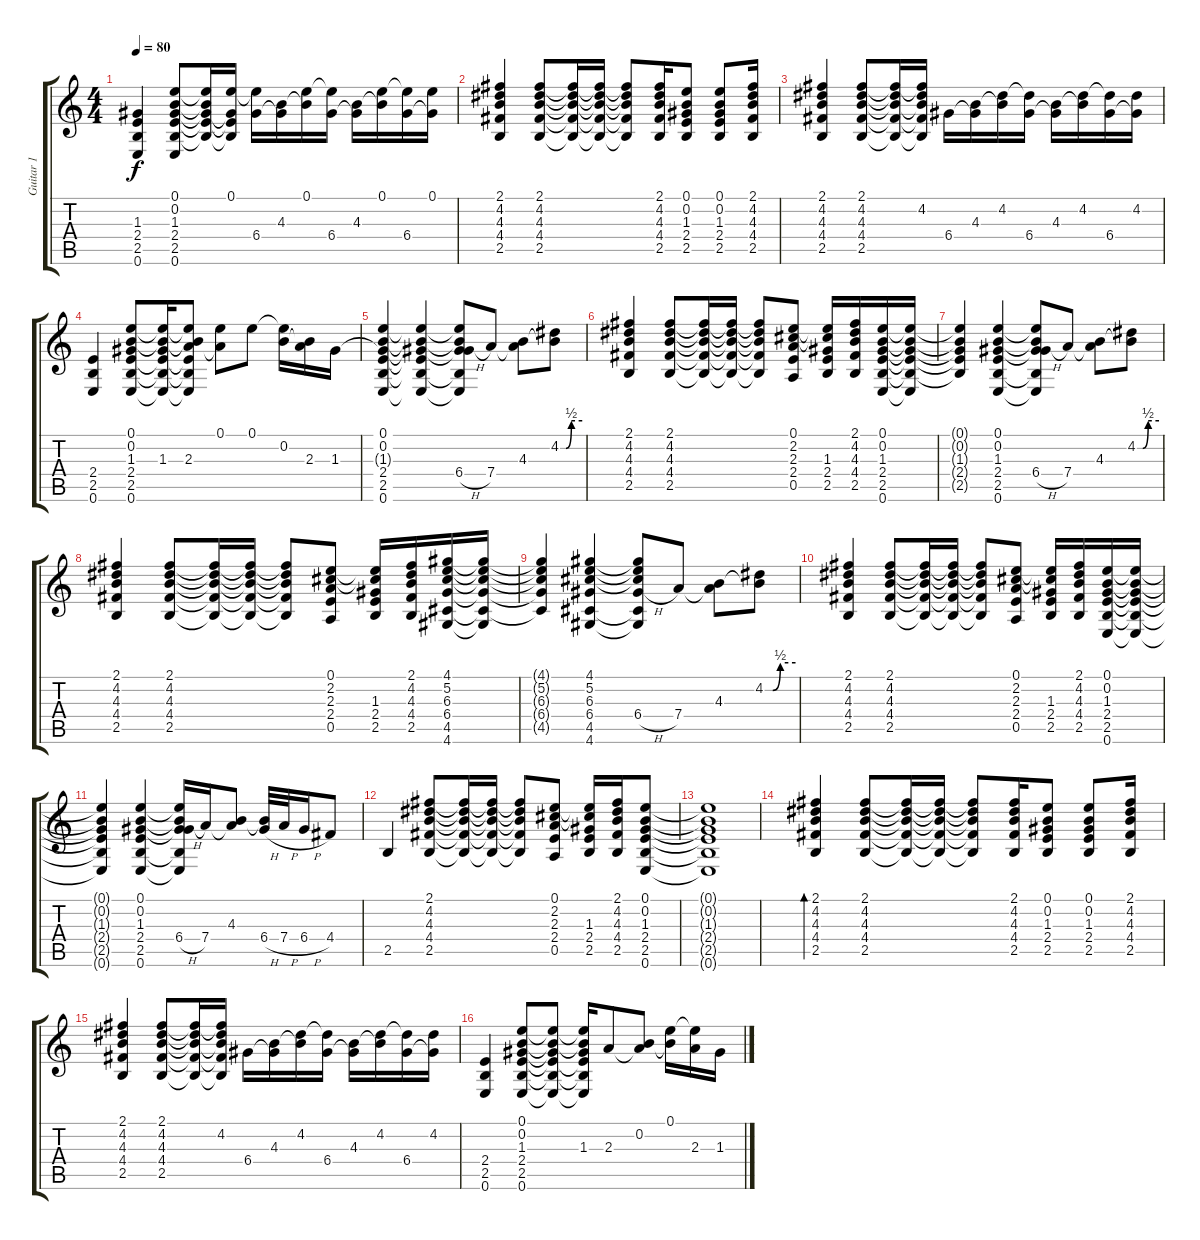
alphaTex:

\track ("Guitar 1" "Guitar 1") {instrument acousticguitarsteel}
\staff {score tabs}
\tuning (E4 B3 G3 D3 A2 E2) {hide}
\ts (4 4)
\tempo 80
\clef g2
\ks c
(1.3 2.4 2.5 0.6).4{dy f} (0.1 0.2 1.3 2.4 2.5 0.6).8 (0.1{t} 0.2{t} 1.3{t} 2.4{t} 2.5{t}).16 (0.1 1.3{t} 2.4{t} 2.5{t}).16 (0.1{t} 6.4).16 (4.3 6.4{t}).16 (0.1 4.3{t}).16 (0.1{t} 6.4).16 (4.3 6.4{t}).16 (0.1 4.3{t}).16 (0.1{t} 6.4).16 (0.1 6.4{t}).16 |
(2.1 4.2 4.3 4.4 2.5).4{volume 9} (2.1 4.2 4.3 4.4 2.5).8 (2.1{t} 4.2{t} 4.3{t} 4.4{t} 2.5{t}).16 (2.1{t} 4.2{t} 4.3{t} 4.4{t} 2.5{t}).16 (2.1{t} 4.2{t} 4.3{t} 4.4{t} 2.5{t}).8 (2.1 4.2 4.3 4.4 2.5).16 (0.1 0.2 1.3 2.4 2.5).8 (0.1 0.2 1.3 2.4 2.5).8 (2.1 4.2 4.3 4.4 2.5).16 |
(2.1 4.2 4.3 4.4 2.5).4 (2.1 4.2 4.3 4.4 2.5).8 (2.1{t} 4.2{t} 4.3{t} 4.4{t} 2.5{t}).16 (2.1{t} 4.2 4.3{t} 4.4{t} 2.5{t}).16 6.4.16 (4.3 6.4{t}).16 (4.2 4.3{t}).16 (4.2{t} 6.4).16 (4.3 6.4{t}).16 (4.2 4.3{t}).16 (4.2{t} 6.4).16 (4.2 6.4{t}).16 |
(2.4 2.5 0.6).4 (0.1 0.2 1.3 2.4 2.5 0.6).8 (0.1{t} 0.2{t} 1.3 2.4{t} 2.5{t} 0.6{t}).16 (0.1{t} 0.2{t} 2.3 2.4{t} 2.5{t} 0.6{t}).8 (0.1 2.3{t}).8 0.1.8 (0.1{t} 0.2).16 (0.2{t} 2.3).16 1.3.16 |
(0.1 0.2 1.3{t} 2.4 2.5 0.6).4 (0.1{t} 0.2{t} 1.3{t} 2.4{t} 2.5{t} 0.6{t}).4 (0.1{t} 0.2{t} 1.3{t} 6.4{h} 2.5{t} 0.6{t}).8 7.4.8 (4.3 7.4{t}).8 (4.2{be (custom 0 0 15 0 30 2 60 2)} 4.3{t}).8 |
(2.1 4.2 4.3 4.4 2.5).4 (2.1 4.2 4.3 4.4 2.5).8 (2.1{t} 4.2{t} 4.3{t} 4.4{t} 2.5{t}).16 (2.1{t} 4.2{t} 4.3{t} 4.4{t} 2.5{t}).16 (2.1{t} 4.2{t} 4.3{t} 4.4{t} 2.5{t}).8 (0.1 2.2 2.3 2.4 0.5).8 (0.1{t} 2.2{t} 1.3 2.4 2.5).16 (2.1 4.2 4.3 4.4 2.5).16 (0.1 0.2 1.3 2.4 2.5 0.6).16 (0.1{t} 0.2{t} 1.3{t} 2.4{t} 2.5{t} 0.6{t}).16 |
(0.1{t} 0.2{t} 1.3{t} 2.4{t} 2.5{t}).4 (0.1 0.2 1.3 2.4 2.5 0.6).4 (0.1{t} 0.2{t} 1.3{t} 6.4{h} 2.5{t} 0.6{t}).8 7.4.8 (4.3 7.4{t}).8 (4.2{be (custom 0 0 15 0 30 2 60 2)} 4.3{t}).8 |
(2.1 4.2 4.3 4.4 2.5).4 (2.1 4.2 4.3 4.4 2.5).8 (2.1{t} 4.2{t} 4.3{t} 4.4{t} 2.5{t}).16 (2.1{t} 4.2{t} 4.3{t} 4.4{t} 2.5{t}).16 (2.1{t} 4.2{t} 4.3{t} 4.4{t} 2.5{t}).8 (0.1 2.2 2.3 2.4 0.5).8 (0.1{t} 2.2{t} 1.3 2.4 2.5).16 (2.1 4.2 4.3 4.4 2.5).16 (4.1 5.2 6.3 6.4 4.5 4.6).16 (4.1{t} 5.2{t} 6.3{t} 6.4{t} 4.5{t} 4.6{t}).16 |
(4.1{t} 5.2{t} 6.3{t} 6.4{t} 4.5{t}).4 (4.1 5.2 6.3 6.4 4.5 4.6).4 (4.1{t} 5.2{t} 6.3{t} 6.4{h} 4.5{t} 4.6{t}).8 7.4.8 (4.3 7.4{t}).8 (4.2{be (custom 0 0 15 0 30 2 60 2)} 4.3{t}).8 |
(2.1 4.2 4.3 4.4 2.5).4 (2.1 4.2 4.3 4.4 2.5).8 (2.1{t} 4.2{t} 4.3{t} 4.4{t} 2.5{t}).16 (2.1{t} 4.2{t} 4.3{t} 4.4{t} 2.5{t}).16 (2.1{t} 4.2{t} 4.3{t} 4.4{t} 2.5{t}).8 (0.1 2.2 2.3 2.4 0.5).8 (0.1{t} 2.2{t} 1.3 2.4 2.5).16 (2.1 4.2 4.3 4.4 2.5).16 (0.1 0.2 1.3 2.4 2.5 0.6).16 (0.1{t} 0.2{t} 1.3{t} 2.4{t} 2.5{t} 0.6{t}).16 |
(0.1{t} 0.2{t} 1.3{t} 2.4{t} 2.5{t} 0.6{t}).4 (0.1 0.2 1.3 2.4 2.5 0.6).4 (0.1{t} 0.2{t} 1.3{t} 6.4{h} 2.5{t} 0.6{t}).16 7.4.16 (4.3 7.4{t}).8 (4.3{t} 6.4{h}).32 7.4{h}.32 6.4{h}.16 4.4.8 |
2.5.4 (2.1 4.2 4.3 4.4 2.5).8 (2.1{t} 4.2{t} 4.3{t} 4.4{t} 2.5{t}).16 (2.1{t} 4.2{t} 4.3{t} 4.4{t} 2.5{t}).16 (2.1{t} 4.2{t} 4.3{t} 4.4{t} 2.5{t}).8 (0.1 2.2 2.3 2.4 0.5).8 (0.1{t} 2.2{t} 1.3 2.4 2.5).16 (2.1 4.2 4.3 4.4 2.5).16 (0.1 0.2 1.3 2.4 2.5 0.6).8 |
(0.1{t} 0.2{t} 1.3{t} 2.4{t} 2.5{t} 0.6{t}).1 |
(2.1 4.2 4.3 4.4 2.5).4{bd 120 volume 9} (2.1 4.2 4.3 4.4 2.5).8 (2.1{t} 4.2{t} 4.3{t} 4.4{t} 2.5{t}).16 (2.1{t} 4.2{t} 4.3{t} 4.4{t} 2.5{t}).16 (2.1{t} 4.2{t} 4.3{t} 4.4{t} 2.5{t}).8 (2.1 4.2 4.3 4.4 2.5).16 (0.1 0.2 1.3 2.4 2.5).8 (0.1 0.2 1.3 2.4 2.5).8 (2.1 4.2 4.3 4.4 2.5).16 |
(2.1 4.2 4.3 4.4 2.5).4 (2.1 4.2 4.3 4.4 2.5).8 (2.1{t} 4.2{t} 4.3{t} 4.4{t} 2.5{t}).16 (2.1{t} 4.2 4.3{t} 4.4{t} 2.5{t}).16 6.4.16 (4.3 6.4{t}).16 (4.2 4.3{t}).16 (4.2{t} 6.4).16 (4.3 6.4{t}).16 (4.2 4.3{t}).16 (4.2{t} 6.4).16 (4.2 6.4{t}).16 |
(2.4 2.5 0.6).4 (0.1 0.2 1.3 2.4 2.5 0.6).8 (0.1{t} 0.2{t} 1.3{t} 2.4{t} 2.5{t} 0.6{t}).8 (0.1{t} 0.2{t} 1.3 2.4{t} 2.5{t} 0.6{t}).16 2.3.8 (0.2 2.3{t}).8 (0.1 0.2{t}).16 (0.1{t} 2.3).16 1.3.16
